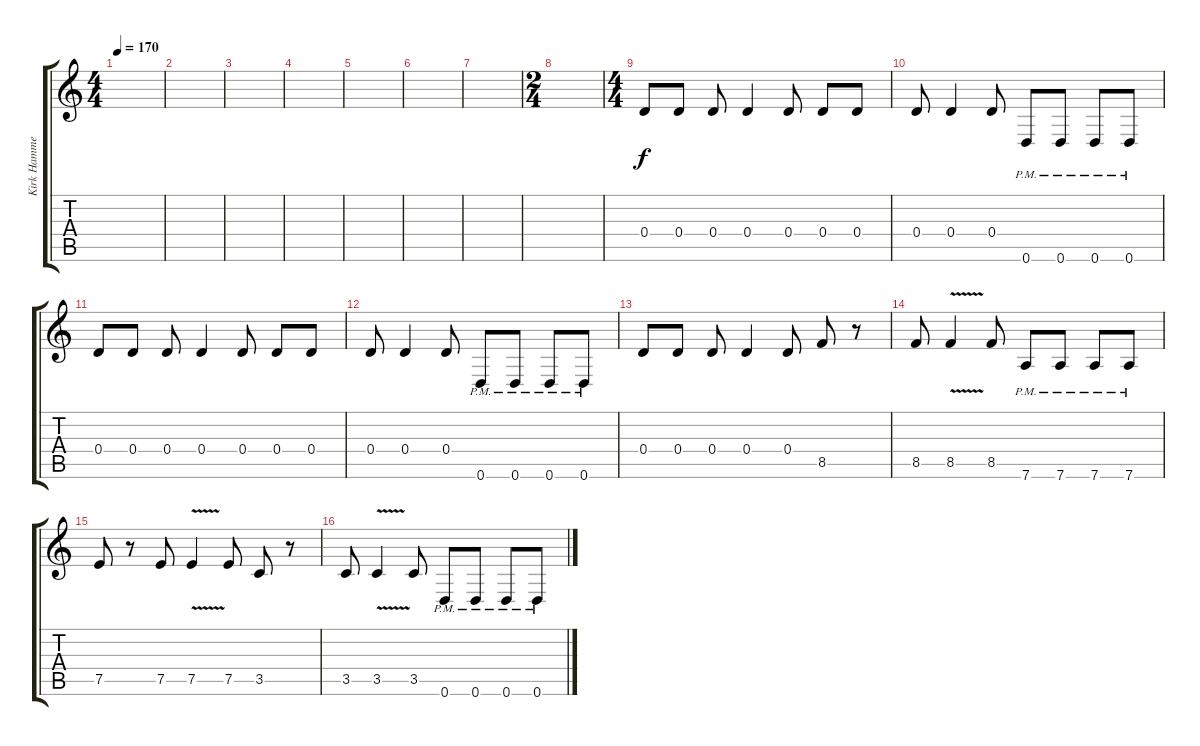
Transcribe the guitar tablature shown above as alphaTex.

\track ("Kirk Hammett" "Kirk Hamme") {instrument distortionguitar}
\staff {score tabs}
\tuning (E4 B3 G3 D3 A2 D2) {hide}
\ts (4 4)
\tempo 170
\clef g2
\ks c
|
|
|
|
|
|
|
\ts (2 4)
|
\ts (4 4)
0.4.8 0.4.8 0.4.8 0.4.4 0.4.8 0.4.8 0.4.8 |
0.4.8 0.4.4 0.4.8 0.6{pm}.8 0.6{pm}.8 0.6{pm}.8 0.6{pm}.8 |
0.4.8 0.4.8 0.4.8 0.4.4 0.4.8 0.4.8 0.4.8 |
0.4.8 0.4.4 0.4.8 0.6{pm}.8 0.6{pm}.8 0.6{pm}.8 0.6{pm}.8 |
0.4.8 0.4.8 0.4.8 0.4.4 0.4.8 8.5.8 r.8 |
8.5.8 8.5{v}.4 8.5.8 7.6{pm}.8 7.6{pm}.8 7.6{pm}.8 7.6{pm}.8 |
7.5.8 r.8 7.5.8 7.5{v}.4 7.5.8 3.5.8 r.8 |
3.5.8 3.5{v}.4 3.5.8 0.6{pm}.8 0.6{pm}.8 0.6{pm}.8 0.6{pm}.8
